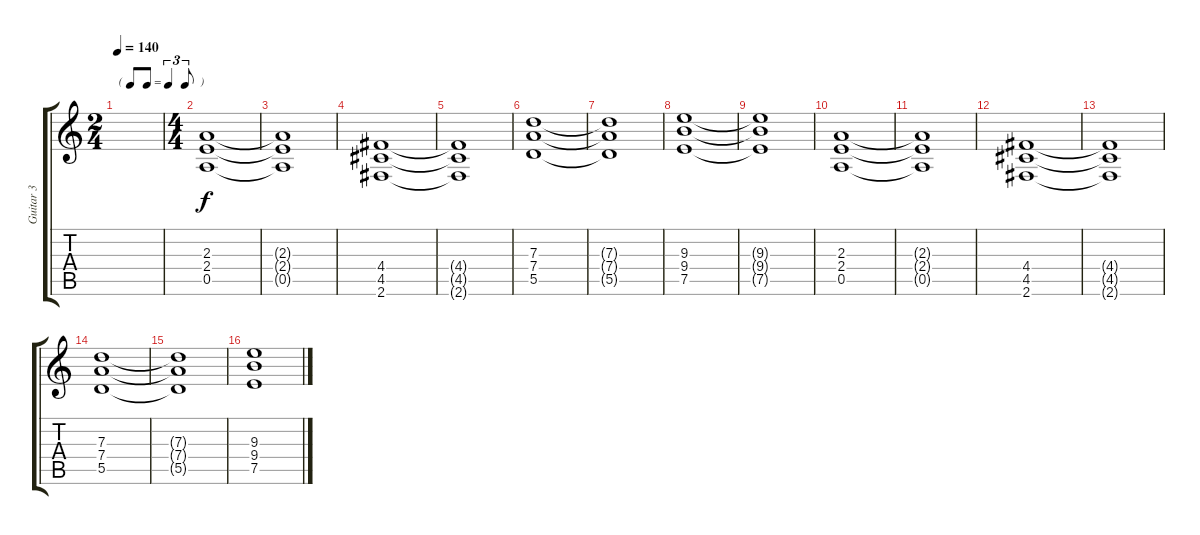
\track ("Guitar 3" "Guitar 3") {instrument distortionguitar}
\staff {score tabs}
\tuning (E4 B3 G3 D3 A2 E2) {hide}
\ts (2 4)
\tf triplet8th
\tempo 140
\clef g2
\ks c
|
\ts (4 4)
(2.3 2.4 0.5).1 |
(2.3{t} 2.4{t} 0.5{t}).1 |
(4.4 4.5 2.6).1 |
(4.4{t} 4.5{t} 2.6{t}).1 |
(7.3 7.4 5.5).1 |
(7.3{t} 7.4{t} 5.5{t}).1 |
(9.3 9.4 7.5).1 |
(9.3{t} 9.4{t} 7.5{t}).1 |
(2.3 2.4 0.5).1 |
(2.3{t} 2.4{t} 0.5{t}).1 |
(4.4 4.5 2.6).1 |
(4.4{t} 4.5{t} 2.6{t}).1 |
(7.3 7.4 5.5).1 |
(7.3{t} 7.4{t} 5.5{t}).1 |
(9.3 9.4 7.5).1
